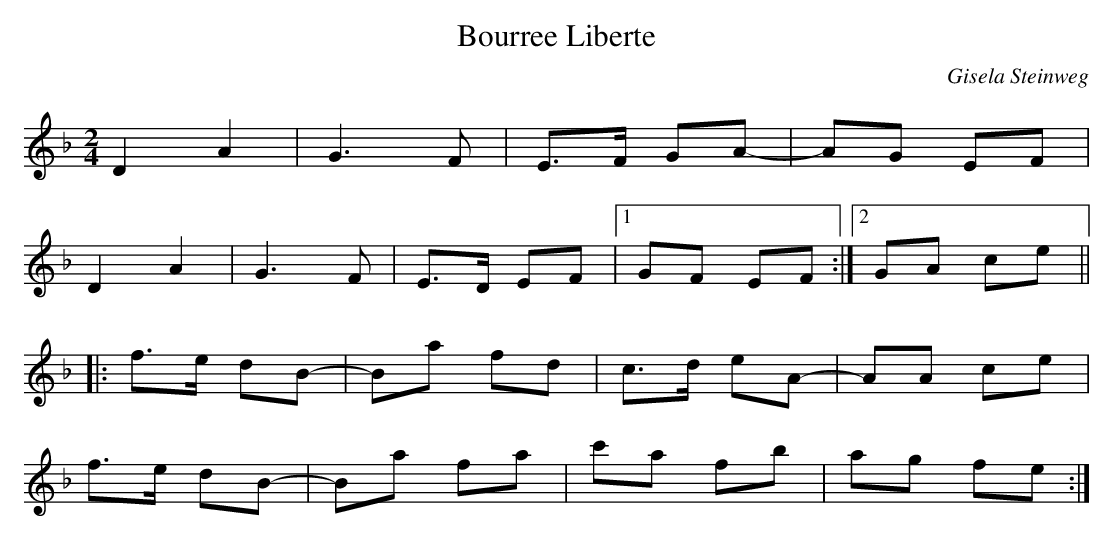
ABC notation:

X:1
T:Bourree Liberte
C:Gisela Steinweg
M:2/4
L:1/8
K:Dm
D2 A2|G3F|E3/2F/2 GA-|AG EF|
D2 A2|G3F|E3/2D/2 EF|1GF EF:|2GA ce||
|:f3/2e/2 dB-|Ba fd|c3/2d/2 eA-|AA ce|
f3/2e/2 dB-|Ba fa|c'a fb|ag fe:|
